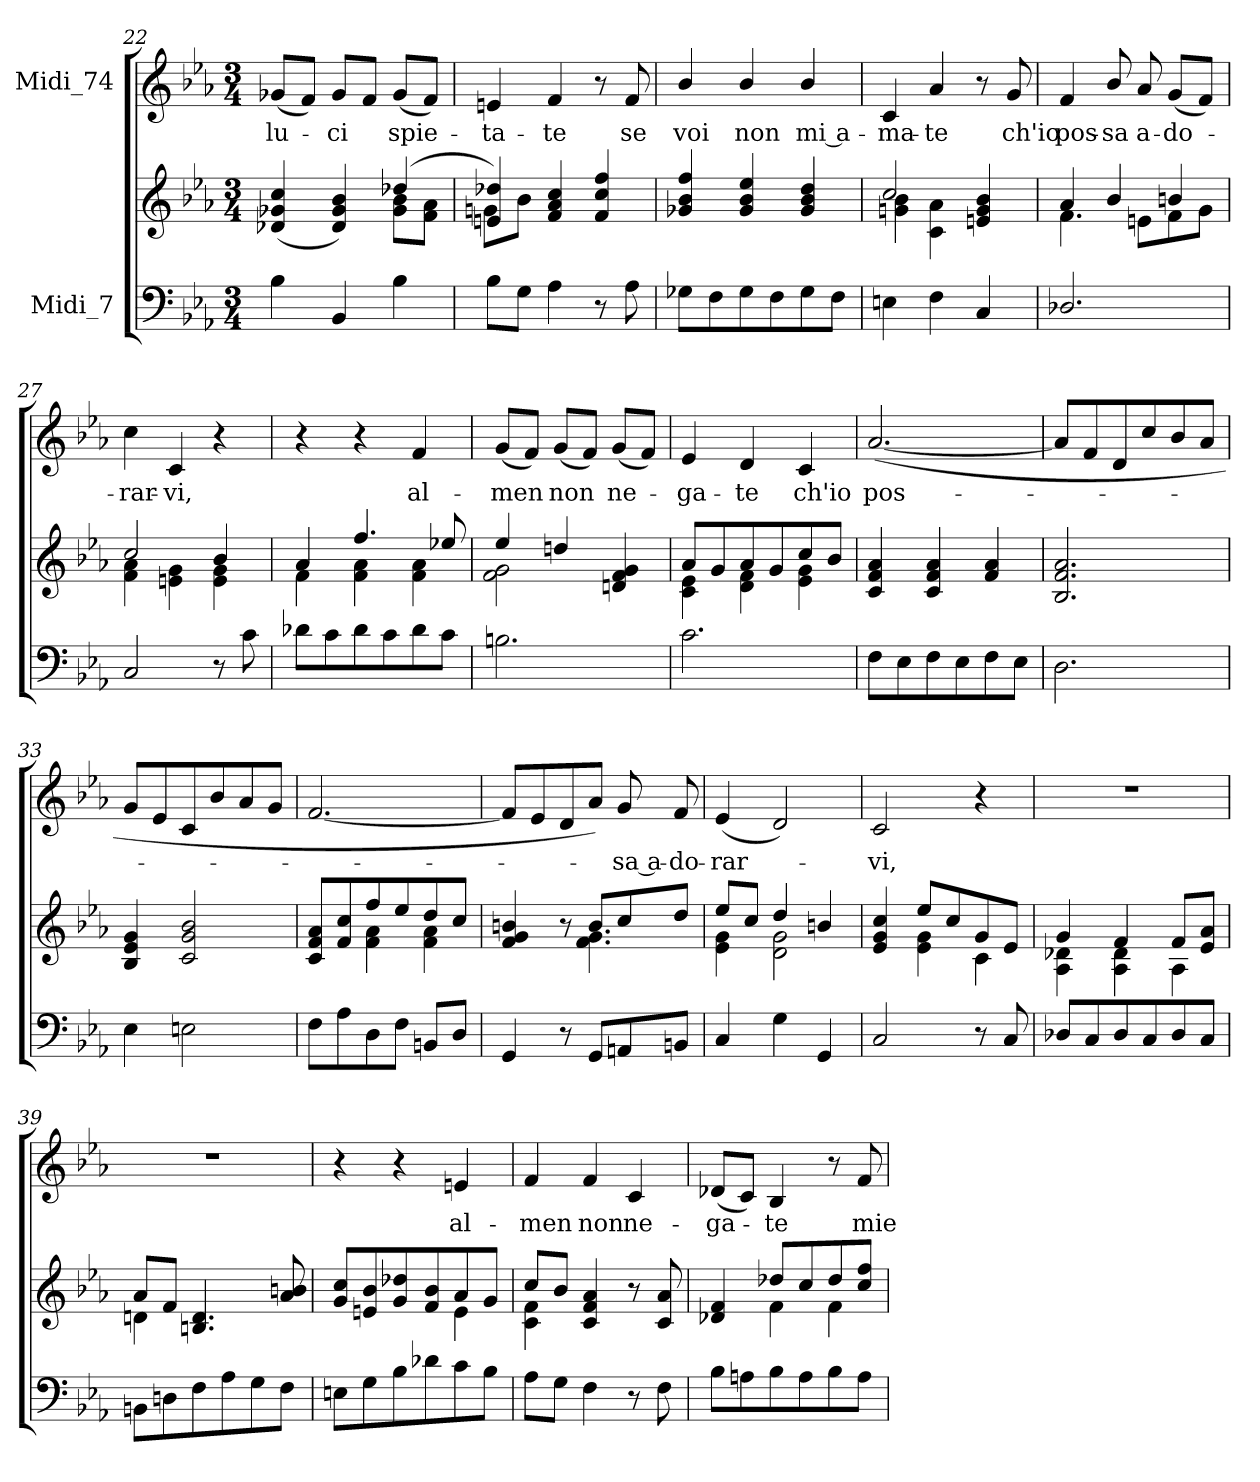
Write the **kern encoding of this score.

**kern	**kern	**kern	**text
*part2	*part2	*part1	*part1
*staff3	*staff2	*staff1	*staff1
*I"Midi_7	*	*I"Midi_74	*
*clefF4	*clefG2	*clefG2	*
*k[b-e-a-]	*k[b-e-a-]	*k[b-e-a-]	*
*E-:	*E-:	*E-:	*
*M3/4	*M3/4	*M3/4	*
=22	=22	=22	=22
*	*^	*	*
!	!	!	!	!LO:LY:b
4B-	(>4d-X/ 4g-X/ 4cc/	2ryy	(<8g-XL	lu-
.	.	.	8fJ)	.
!	!	!	!	!LO:LY:b
4BB-	4d-/ 4g-/ 4b-/)	.	8g-L	ci
.	.	.	8fJ	.
!	!	!	!	!LO:LY:b
4B-	(>4dd-X/	8g-\ 8b-\L	(<8g-L	spie-
.	.	8f\ 8a-\J	8fJ)	.
=23	=23	=23	=23	=23
!	!	!	!	!LO:LY:b
8B-L	4en/ 4dd-X/)	8gn\L	4en	ta-
8GJ	.	8b-\J	.	.
!	!	!	!	!LO:LY:b
4A-	4f/ 4a-/ 4cc/	2ryy	4f	-te
8r	4f/ 4cc/ 4ff/	.	8r	.
!	!	!	!	!LO:LY:b
8A-	.	.	8f	se
=24	=24	=24	=24	=24
!	!	!LO:N:vis=1	!	!LO:LY:b
8G-XL	4g-X/ 4b-/ 4ff/	2.ryy	4b-/	voi
8F	.	.	.	.
!	!	!	!	!LO:LY:b
8G-	4g-/ 4b-/ 4ee-/	.	4b-/	non
8F	.	.	.	.
!	!	!	!	!LO:LY:b
8G-	4g-/ 4b-/ 4dd/	.	4b-/	mi a-
8FJ	.	.	.	.
=25	=25	=25	=25	=25
!	!	!	!	!LO:LY:b
4En	2cc/	4gn\ 4b-\	4c	-ma-
!	!	!	!	!LO:LY:b
4F	.	4c\ 4a-\	4a-	-te
4C	4en/ 4g/ 4b-/	4ryy	8r	.
!	!	!	!	!LO:LY:b
.	.	.	8g	ch'io
!!LO:LB:g=z
=26	=26	=26	=26	=26
!	!	!	!	!LO:LY:b
2.D-X/	4a-/	4.f\	4f	pos-
!	!	!	!	!LO:LY:b
.	4b-/	.	8b-/	-sa
!	!	!	!	!LO:LY:b
.	.	8en\L	8a-	a-
!	!	!	!	!LO:LY:b
.	4bn/	8f\	(<8gL	-do-
.	.	8g\J	8fJ)	.
=27	=27	=27	=27	=27
!	!	!	!	!LO:LY:b
2C	2cc/	4f\ 4a-\	4cc	rar-
!	!	!	!	!LO:LY:b
.	.	4en\ 4g\	4c	-vi,
8r	4b-/	4e\ 4g\	4r	.
8c	.	.	.	.
=28	=28	=28	=28	=28
8d-XL	4a-/	4f\	4r	.
8c	.	.	.	.
8d-	4.ff/	4f\ 4a-\	4r	.
8c	.	.	.	.
!	!	!	!	!LO:LY:b
8d-	.	4f\ 4a-\	4f	al-
8cJ	8ee-X/	.	.	.
=29	=29	=29	=29	=29
!	!	!	!	!LO:LY:b
2.Bn	4ee-/	2f\ 2g\	(<8gL	-men
.	.	.	8fJ)	.
!	!	!	!	!LO:LY:b
.	4ddn/	.	(<8gL	non
.	.	.	8fJ)	.
!	!	!	!	!LO:LY:b
.	4dn/ 4f/ 4g/	4ryy	(<8gL	ne-
.	.	.	8fJ)	.
=30	=30	=30	=30	=30
!	!	!	!	!LO:LY:b
2.c	8a-/L	4c\ 4e-\	4e-	ga-
.	8g/	.	.	.
!	!	!	!	!LO:LY:b
.	8a-/	4d\ 4f\	4d	-te
.	8g/	.	.	.
!	!	!	!	!LO:LY:b
.	8cc/	4e-\ 4g\	4c	ch'io
.	8b-/J	.	.	.
=31	=31	=31	=31	=31
!	!	!	!	!LO:LY:b
8FL	4c/ 4f/ 4a-/	2ryy	(<[2.a-	pos-
8E-	.	.	.	.
8F	4c/ 4f/ 4a-/	.	.	.
8E-	.	.	.	.
8F	4f/ 4a-/	8d\Lyy	.	.
8E-J	.	8c\Jyy	.	.
=32	=32	=32	=32	=32
!	!	!LO:N:vis=1	!	!
2.D	2.B-/ 2.f/ 2.a-/	2.ryy	8a-L]	.
.	.	.	8f	.
.	.	.	8d	.
.	.	.	8cc	.
.	.	.	8b-	.
.	.	.	8a-J	.
=33	=33	=33	=33	=33
!	!	!LO:N:vis=1	!	!
4E-	4B-/ 4e-/ 4g/	2.ryy	8gL	.
.	.	.	8e-	.
2En	2c/ 2g/ 2b-/	.	8c	.
.	.	.	8b-	.
.	.	.	8a-	.
.	.	.	8gJ	.
!!LO:LB:g=z
=34	=34	=34	=34	=34
8FL	8c/ 8f/ 8a-/L	4ryy	[2.f	.
8A-	8f/ 8cc/	.	.	.
8D	8ff/	4f\ 4a-\	.	.
8FJ	8ee-/	.	.	.
8BBnL	8dd/	4f\ 4a-\	.	.
8DJ	8cc/J	.	.	.
=35	=35	=35	=35	=35
4GG	4f/ 4g/ 4bn/	4ryy	8fL]	.
.	.	.	8e-	.
8r	8r	8ryy	8d	.
8GGL	8b/L	4.f\ 4.g\	8a-J)	.
!	!	!	!	!LO:LY:b
8AAn	8cc/	.	8g	sa a-
!	!	!	!	!LO:LY:b
8BBnJ	8dd/J	.	8f	-do-
=36	=36	=36	=36	=36
!	!	!	!	!LO:LY:b
4C	8ee-/L	4e-\ 4g\	(<4e-	-rar-
.	8cc/J	.	.	.
4G	4dd/	2d\ 2g\	2d)	.
4GG	4bn/	.	.	.
=37	=37	=37	=37	=37
!	!	!	!	!LO:LY:b
2C	4e-/ 4g/ 4cc/	4ryy	2c	vi,
.	8ee-/L	4e-\ 4g\	.	.
.	8cc/	.	.	.
8r	8g/	4c\	4r	.
8C	8e-/J	.	.	.
=38	=38	=38	=38	=38
!	!	!	!LO:N:vis=1	!
8D-XL	4g/	4A-\ 4d-X\	2.r	.
8C	.	.	.	.
8D-	4f/	4A-\ 4d-\	.	.
8C	.	.	.	.
8D-	8f/L	4A-\	.	.
8CJ	8e-/ 8a-/J	.	.	.
=39	=39	=39	=39	=39
!	!	!	!LO:N:vis=1	!
8BBnL	8a-/L	4dn\	2.r	.
8Dn	8f/J	.	.	.
8F	4.Bn/ 4.d/	2ryy	.	.
8A-	.	.	.	.
8G	.	.	.	.
8FJ	8a-/ 8bn/	.	.	.
=40	=40	=40	=40	=40
8EnL	8g/ 8cc/L	2ryy	4r	.
8G	8en/ 8b-/	.	.	.
8B-	8g/ 8dd-X/	.	4r	.
8d-X	8f/ 8b-/	.	.	.
!	!	!	!	!LO:LY:b
8c	8a-/	4e\	4en	al-
8B-J	8g/J	.	.	.
!!LO:LB:g=z
=41	=41	=41	=41	=41
!	!	!	!	!LO:LY:b
8A-L	8cc/L	4c\ 4f\	4f	-men
8GJ	8b-/J	.	.	.
!	!	!	!	!LO:LY:b
4F	4c/ 4f/ 4a-/	2ryy	4f	non
!	!	!	!	!LO:LY:b
8r	8r	.	4c	ne-
8F	8c/ 8a-/	.	.	.
=42	=42	=42	=42	=42
!	!	!	!	!LO:LY:b
8B-L	4d-X/ 4f/	4ryy	(<8d-XL	-ga-
8An	.	.	8cJ)	.
!	!	!	!	!LO:LY:b
8B-	8dd-X/L	4f\	4B-	te
8A	8cc/	.	.	.
8B-	8dd-/	4f\	8r	.
!	!	!	!	!LO:LY:b
8AJ	8cc/ 8ff/J	.	8f	mie
*	*v	*v	*	*
=	=	=	=
*-	*-	*-	*-
